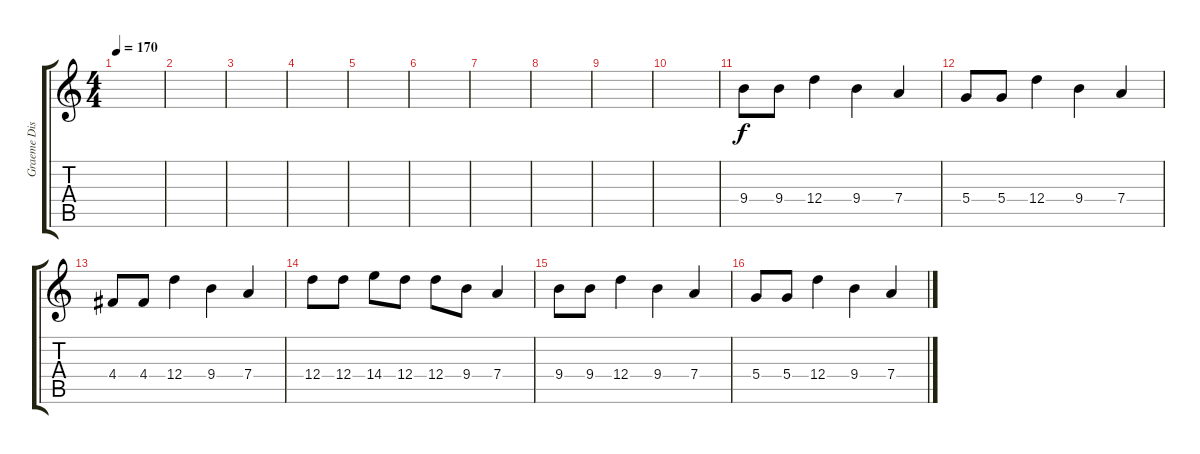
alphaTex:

\track ("Graeme Distorted" "Graeme Dis") {instrument distortionguitar}
\staff {score tabs}
\tuning (E4 B3 G3 D3 A2 E2) {hide}
\ts (4 4)
\tempo 170
\clef g2
\ks c
|
|
|
|
|
|
|
|
|
|
9.4.8 9.4.8 12.4.4 9.4.4 7.4.4 |
5.4.8 5.4.8 12.4.4 9.4.4 7.4.4 |
4.4.8 4.4.8 12.4.4 9.4.4 7.4.4 |
12.4.8 12.4.8 14.4.8 12.4.8 12.4.8 9.4.8 7.4.4 |
9.4.8 9.4.8 12.4.4 9.4.4 7.4.4 |
5.4.8 5.4.8 12.4.4 9.4.4 7.4.4
